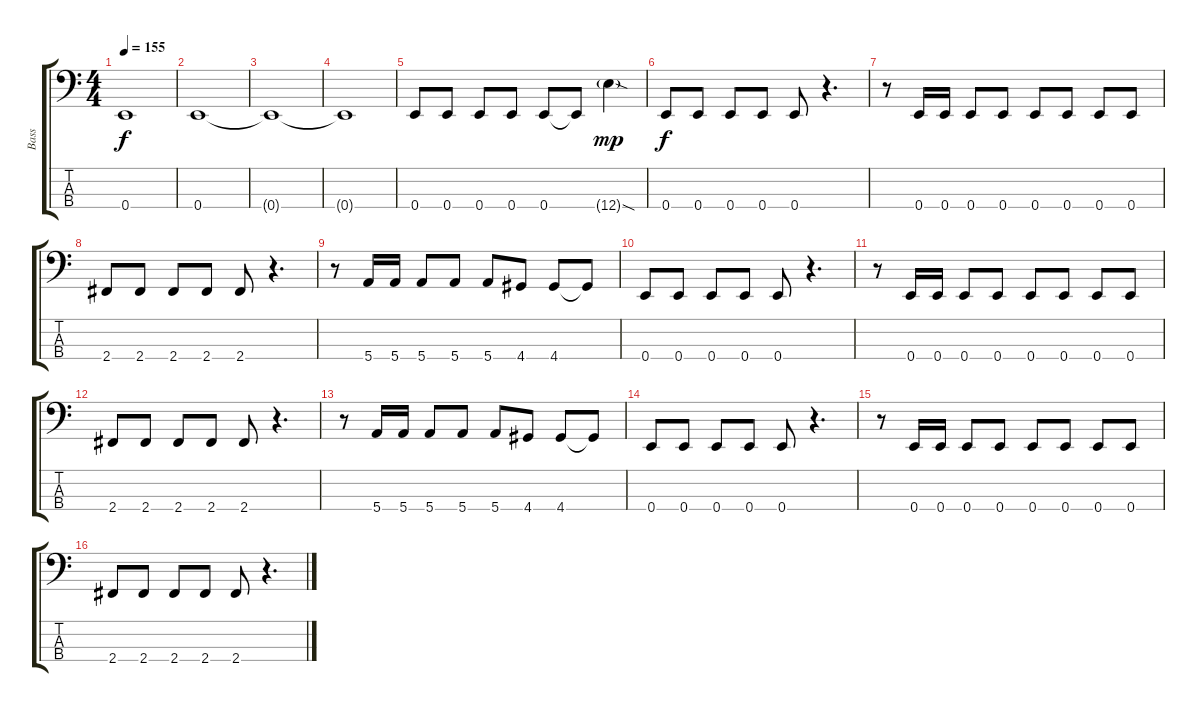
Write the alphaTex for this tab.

\track ("Bass" "Bass") {instrument electricbasspick}
\staff {score tabs}
\tuning (G2 D2 A1 E1) {hide}
\ts (4 4)
\tempo 155
\clef f4
\ks c
0.4{t}.1{dy f} |
0.4.1 |
0.4{t}.1 |
0.4{t}.1 |
0.4.8 0.4.8 0.4.8 0.4.8 0.4.8 0.4{t}.8 12.4{sod g}.4{dy mp} |
0.4.8{dy f} 0.4.8 0.4.8 0.4.8 0.4.8 r.4{d} |
r.8 0.4.16 0.4.16 0.4.8 0.4.8 0.4.8 0.4.8 0.4.8 0.4.8 |
2.4.8 2.4.8 2.4.8 2.4.8 2.4.8 r.4{d} |
r.8 5.4.16 5.4.16 5.4.8 5.4.8 5.4.8 4.4.8 4.4.8 4.4{t}.8 |
0.4.8 0.4.8 0.4.8 0.4.8 0.4.8 r.4{d} |
r.8 0.4.16 0.4.16 0.4.8 0.4.8 0.4.8 0.4.8 0.4.8 0.4.8 |
2.4.8 2.4.8 2.4.8 2.4.8 2.4.8 r.4{d} |
r.8 5.4.16 5.4.16 5.4.8 5.4.8 5.4.8 4.4.8 4.4.8 4.4{t}.8 |
0.4.8 0.4.8 0.4.8 0.4.8 0.4.8 r.4{d} |
r.8 0.4.16 0.4.16 0.4.8 0.4.8 0.4.8 0.4.8 0.4.8 0.4.8 |
2.4.8 2.4.8 2.4.8 2.4.8 2.4.8 r.4{d}
